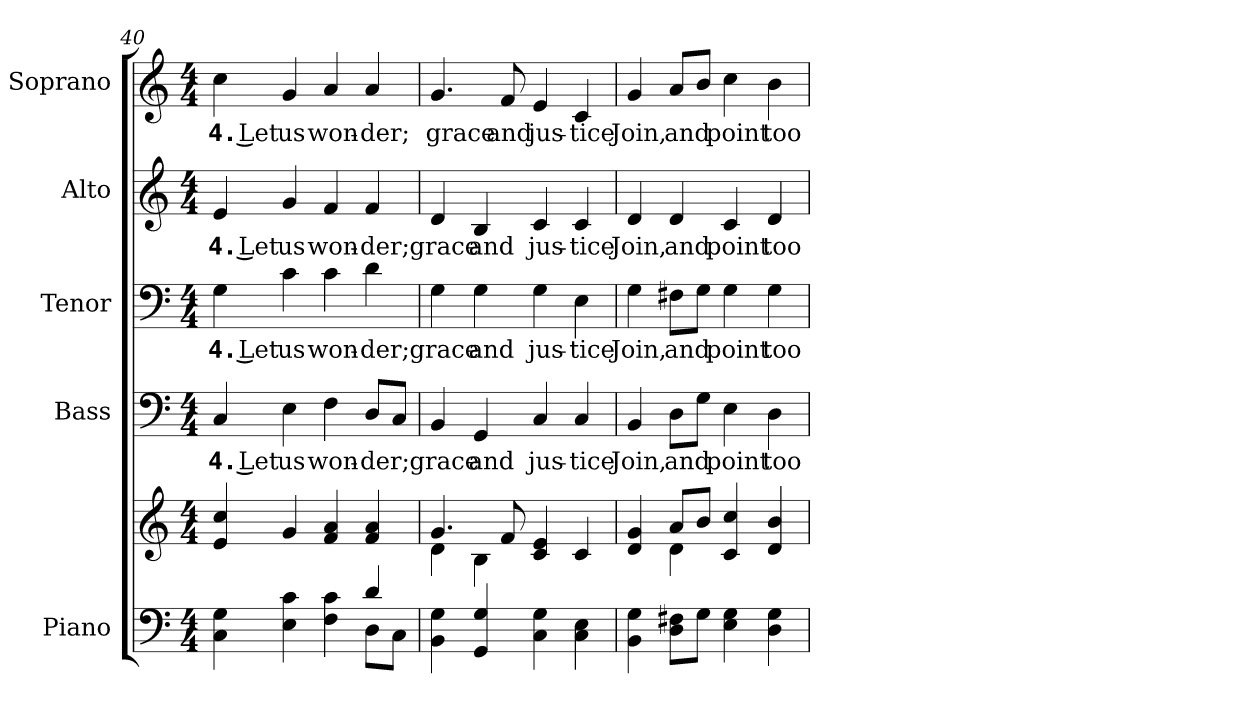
**kern	**kern	**kern	**text	**kern	**text	**kern	**text	**kern	**text
*part5	*part5	*part4	*part4	*part3	*part3	*part2	*part2	*part1	*part1
*staff6	*staff5	*staff4	*staff4	*staff3	*staff3	*staff2	*staff2	*staff1	*staff1
*I"Piano	*	*I"Bass	*	*I"Tenor	*	*I"Alto	*	*I"Soprano	*
*I'Pno.	*	*I'B.	*	*I'T.	*	*I'A.	*	*I'S.	*
*clefF4	*clefG2	*clefF4	*	*clefF4	*	*clefG2	*	*clefG2	*
*k[]	*k[]	*k[]	*	*k[]	*	*k[]	*	*k[]	*
*C:	*C:	*C:	*	*C:	*	*C:	*	*C:	*
*M4/4	*M4/4	*M4/4	*	*M4/4	*	*M4/4	*	*M4/4	*
=40	=40	=40	=40	=40	=40	=40	=40	=40	=40
*^	*	*	*	*	*	*	*	*	*
!	!	!	!	!LO:LY:b:color=#000000	!	!	!	!	!	!
!	!	!	!	!	!	!LO:LY:b:color=#000000	!	!	!	!
!	!	!	!	!	!	!	!	!LO:LY:b:color=#000000	!	!
!	!	!	!	!	!	!	!	!	!	!LO:LY:b:color=#000000
4Ci\ 4Gi	2ryy	4ei/ 4cci	4Ci/	4. Let	4Gi\	4. Let	4ei/	4. Let	4cci\	4. Let
!	!	!	!	!LO:LY:b:color=#000000	!	!	!	!	!	!
!	!	!	!	!	!	!LO:LY:b:color=#000000	!	!	!	!
!	!	!	!	!	!	!	!	!LO:LY:b:color=#000000	!	!
!	!	!	!	!	!	!	!	!	!	!LO:LY:b:color=#000000
4Ei\ 4ci	.	4gi/	4Ei\	us	4ci\	us	4gi/	us	4gi/	us
!	!	!	!	!LO:LY:b:color=#000000	!	!	!	!	!	!
!	!	!	!	!	!	!LO:LY:b:color=#000000	!	!	!	!
!	!	!	!	!	!	!	!	!LO:LY:b:color=#000000	!	!
!	!	!	!	!	!	!	!	!	!	!LO:LY:b:color=#000000
4Fi\ 4ci	4ryy	4fi/ 4ai	4Fi\	won-	4ci\	won-	4fi/	won-	4ai/	won-
!	!	!	!	!LO:LY:b:color=#000000	!	!	!	!	!	!
!	!	!	!	!	!	!LO:LY:b:color=#000000	!	!	!	!
!	!	!	!	!	!	!	!	!LO:LY:b:color=#000000	!	!
!	!	!	!	!	!	!	!	!	!	!LO:LY:b:color=#000000
4di/	8Di\L	4fi/ 4ai	8Di/L	-der;	4di\	-der;	4fi/	-der;	4ai/	-der;
.	8Ci\J	.	8Ci/J	.	.	.	.	.	.	.
*v	*v	*	*	*	*	*	*	*	*	*
!!LO:PB:g=z
=41	=41	=41	=41	=41	=41	=41	=41	=41	=41
*	*^	*	*	*	*	*	*	*	*
*^	*	*	*	*	*	*	*	*	*	*
!	!	!	!	!	!LO:LY:b:color=#000000	!	!	!	!	!	!
*v	*v	*	*	*	*	*	*	*	*	*	*
*^	*	*	*	*	*	*	*	*	*	*
!	!	!	!	!	!	!	!LO:LY:b:color=#000000	!	!	!	!
*v	*v	*	*	*	*	*	*	*	*	*	*
*^	*	*	*	*	*	*	*	*	*	*
!	!	!	!	!	!	!	!	!	!LO:LY:b:color=#000000	!	!
*v	*v	*	*	*	*	*	*	*	*	*	*
*^	*	*	*	*	*	*	*	*	*	*
!	!	!	!	!	!	!	!	!	!	!	!LO:LY:b:color=#000000
*v	*v	*	*	*	*	*	*	*	*	*	*
4BBi\ 4Gi	4.gi/	4di\	4BBi/	grace	4Gi\	grace	4di/	grace	4.gi/	grace
!	!	!	!	!LO:LY:b:color=#000000	!	!	!	!	!	!
!	!	!	!	!	!	!LO:LY:b:color=#000000	!	!	!	!
!	!	!	!	!	!	!	!	!LO:LY:b:color=#000000	!	!
4GGi/ 4Gi	.	4Bi\	4GGi/	and	4Gi\	and	4Bi/	and	.	.
!	!	!	!	!	!	!	!	!	!	!LO:LY:b:color=#000000
.	8fi/	.	.	.	.	.	.	.	8fi/	and
!	!	!	!	!LO:LY:b:color=#000000	!	!	!	!	!	!
!	!	!	!	!	!	!LO:LY:b:color=#000000	!	!	!	!
!	!	!	!	!	!	!	!	!LO:LY:b:color=#000000	!	!
!	!	!	!	!	!	!	!	!	!	!LO:LY:b:color=#000000
4Ci\ 4Gi	4ci/ 4ei	2ryy	4Ci/	jus-	4Gi\	jus-	4ci/	jus-	4ei/	jus-
!	!	!	!	!LO:LY:b:color=#000000	!	!	!	!	!	!
!	!	!	!	!	!	!LO:LY:b:color=#000000	!	!	!	!
!	!	!	!	!	!	!	!	!LO:LY:b:color=#000000	!	!
!	!	!	!	!	!	!	!	!	!	!LO:LY:b:color=#000000
4Ci\ 4Ei	4ci/	.	4Ci/	-tice	4Ei\	-tice	4ci/	-tice	4ci/	-tice
=42	=42	=42	=42	=42	=42	=42	=42	=42	=42	=42
!	!	!	!	!LO:LY:b:color=#000000	!	!	!	!	!	!
!	!	!	!	!	!	!LO:LY:b:color=#000000	!	!	!	!
!	!	!	!	!	!	!	!	!LO:LY:b:color=#000000	!	!
!	!	!	!	!	!	!	!	!	!	!LO:LY:b:color=#000000
4BBi\ 4Gi	4di/ 4gi	4ryy	4BBi/	Join,	4Gi\	Join,	4di/	Join,	4gi/	Join,
!	!	!	!	!LO:LY:b:color=#000000	!	!	!	!	!	!
!	!	!	!	!	!	!LO:LY:b:color=#000000	!	!	!	!
!	!	!	!	!	!	!	!	!LO:LY:b:color=#000000	!	!
!	!	!	!	!	!	!	!	!	!	!LO:LY:b:color=#000000
8Di\ 8F#XiL	8ai/L	4di\	8Di\L	and	8F#Xi\L	and	4di/	and	8ai/L	and
8Gi\J	8bi/J	.	8Gi\J	.	8Gi\J	.	.	.	8bi/J	.
!	!	!	!	!LO:LY:b:color=#000000	!	!	!	!	!	!
!	!	!	!	!	!	!LO:LY:b:color=#000000	!	!	!	!
!	!	!	!	!	!	!	!	!LO:LY:b:color=#000000	!	!
!	!	!	!	!	!	!	!	!	!	!LO:LY:b:color=#000000
4Ei\ 4Gi	4ci/ 4cci	2ryy	4Ei\	point	4Gi\	point	4ci/	point	4cci\	point
!	!	!	!	!LO:LY:b:color=#000000	!	!	!	!	!	!
!	!	!	!	!	!	!LO:LY:b:color=#000000	!	!	!	!
!	!	!	!	!	!	!	!	!LO:LY:b:color=#000000	!	!
!	!	!	!	!	!	!	!	!	!	!LO:LY:b:color=#000000
4Di\ 4Gi	4di/ 4bi	.	4Di\	too	4Gi\	too	4di/	too	4bi\	too
*	*v	*v	*	*	*	*	*	*	*	*
=	=	=	=	=	=	=	=	=	=
*-	*-	*-	*-	*-	*-	*-	*-	*-	*-
